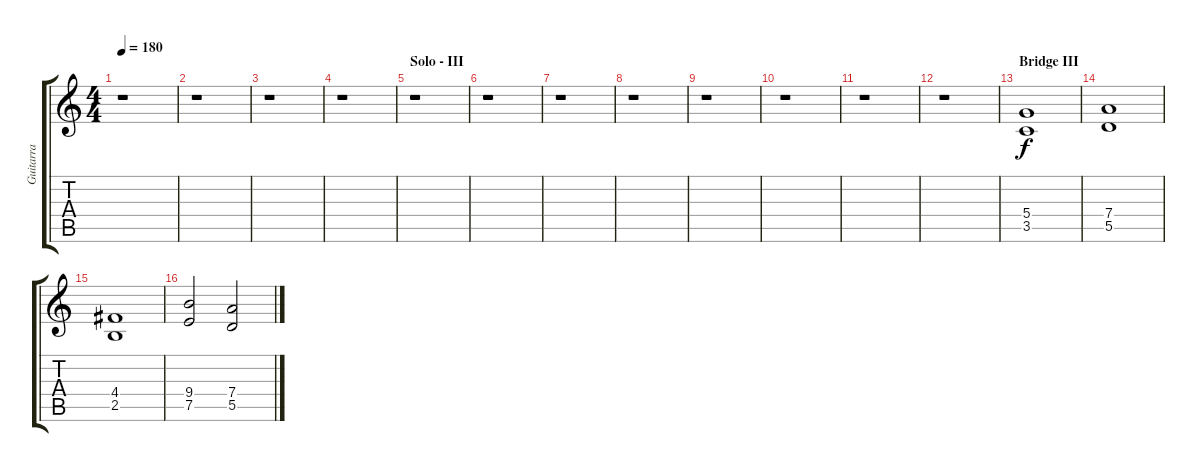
\track ("Guitarra" "Guitarra") {instrument distortionguitar}
\staff {score tabs}
\tuning (E4 B3 G3 D3 A2 E2) {hide}
\ts (4 4)
\tempo 180
\clef g2
\ks c
r.1{dy f} |
r.1 |
r.1 |
r.1 |
\section ("" "Solo - III")
r.1 |
r.1 |
r.1 |
r.1 |
r.1 |
r.1 |
r.1 |
r.1 |
\section ("" "Bridge III")
(5.4 3.5).1 |
(7.4 5.5).1 |
(4.4 2.5).1 |
(9.4 7.5).2 (7.4 5.5).2
